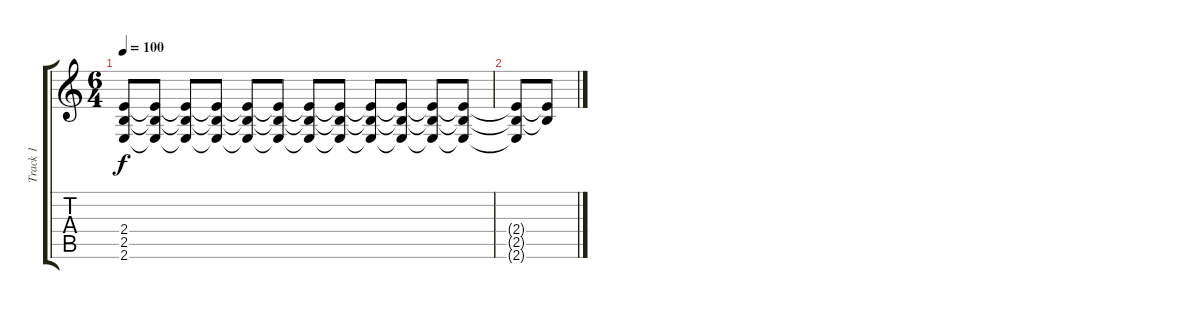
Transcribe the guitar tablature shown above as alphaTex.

\track ("Track 1" "Track 1") {instrument overdrivenguitar}
\staff {score tabs}
\tuning (E4 B3 G3 D3 A2 D2) {hide}
\ts (6 4)
\tempo 100
\clef g2
\ks c
(2.4{t} 2.5{t} 2.6{t}).8{dy f} (2.4{t} 2.5{t} 2.6{t}).8 (2.4{t} 2.5{t} 2.6{t}).8 (2.4{t} 2.5{t} 2.6{t}).8 (2.4{t} 2.5{t} 2.6{t}).8 (2.4{t} 2.5{t} 2.6{t}).8 (2.4{t} 2.5{t} 2.6{t}).8 (2.4{t} 2.5{t} 2.6{t}).8 (2.4{t} 2.5{t} 2.6{t}).8 (2.4{t} 2.5{t} 2.6{t}).8 (2.4{t} 2.5{t} 2.6{t}).8 (2.4{t} 2.5{t} 2.6{t}).8 |
(2.4{t} 2.5{t} 2.6{t}).8 (2.4{t} 2.5{t}).8
